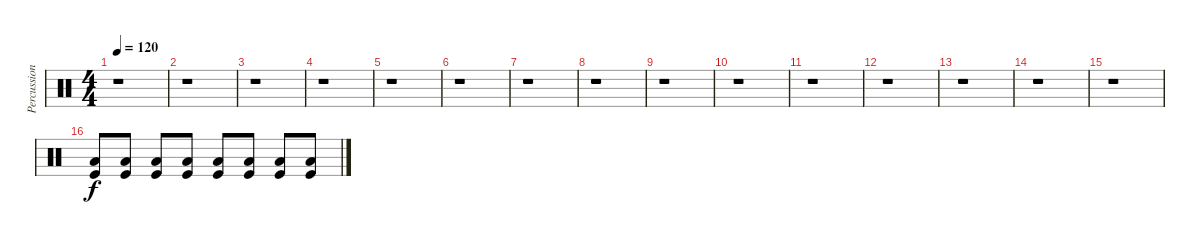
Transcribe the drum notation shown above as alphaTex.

\track ("Percussions" "Percussion") {instrument percussion}
\staff {score}
\articulation defaults
\ts (4 4)
\tempo 120
\tempo 160
\tempo 120
\clef neutral
\ks c
r.1{dy f} |
r.1 |
r.1 |
r.1 |
r.1 |
r.1 |
r.1 |
r.1 |
r.1 |
r.1 |
r.1 |
r.1 |
r.1 |
r.1 |
r.1 |
("Kick (hit)" "Low Tom (hit)").8{volume 2} ("Kick (hit)" "Low Tom (hit)").8{volume 4} ("Kick (hit)" "Low Tom (hit)").8{volume 6} ("Kick (hit)" "Low Tom (hit)").8{volume 8} ("Kick (hit)" "Low Tom (hit)").8{volume 10} ("Kick (hit)" "Low Tom (hit)").8{volume 12} ("Kick (hit)" "Low Tom (hit)").8{volume 14} ("Kick (hit)" "Low Tom (hit)").8{volume 16}
